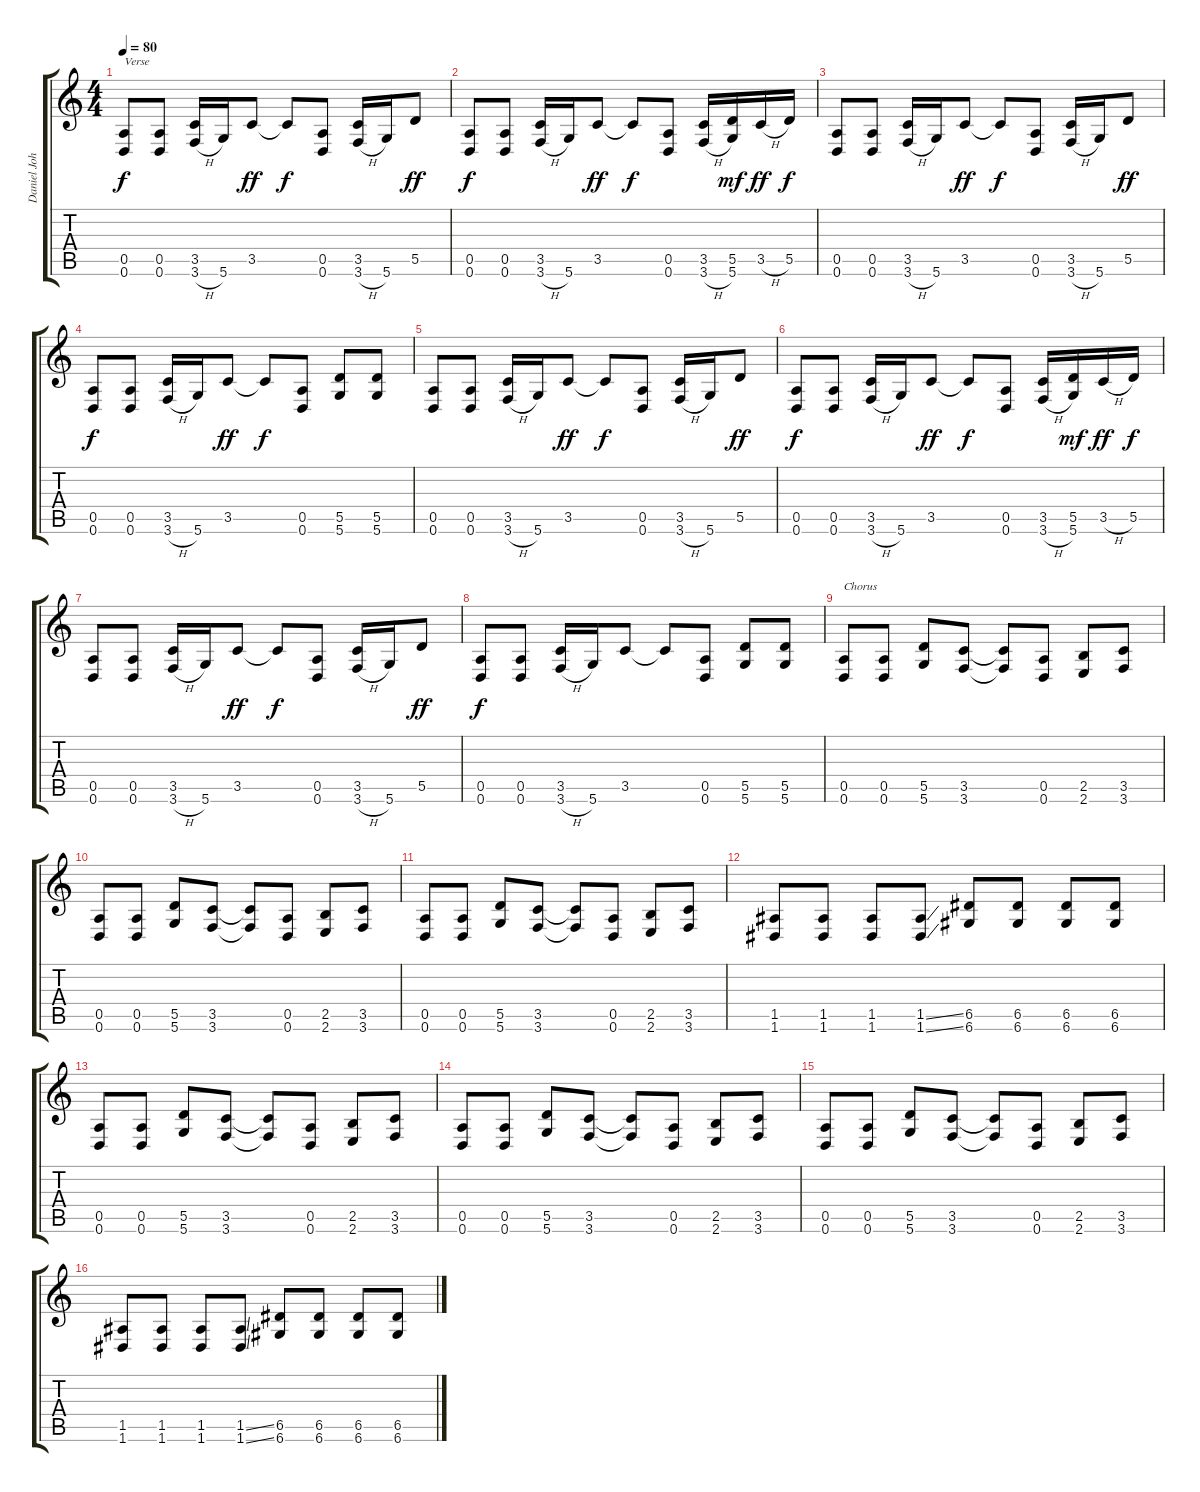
\track ("Daniel Johns (Gtr 1)" "Daniel Joh") {instrument distortionguitar}
\staff {score tabs}
\tuning (E4 B3 G3 D3 A2 D2) {hide}
\ts (4 4)
\tempo 80
\clef g2
\ks c
(0.5 0.6).8{txt "Verse" dy f} (0.5 0.6).8 (3.5 3.6{h}).16 5.6.16 3.5.8{dy ff} 3.5{t}.8{dy f} (0.5 0.6).8 (3.5 3.6{h}).16 5.6.16 5.5.8{dy ff} |
(0.5 0.6).8{dy f} (0.5 0.6).8 (3.5 3.6{h}).16 5.6.16 3.5.8{dy ff} 3.5{t}.8{dy f} (0.5 0.6).8 (3.5 3.6{h}).16 (5.5 5.6).16{dy mf} 3.5{h}.16{dy ff} 5.5.16{dy f} |
(0.5 0.6).8 (0.5 0.6).8 (3.5 3.6{h}).16 5.6.16 3.5.8{dy ff} 3.5{t}.8{dy f} (0.5 0.6).8 (3.5 3.6{h}).16 5.6.16 5.5.8{dy ff} |
(0.5 0.6).8{dy f} (0.5 0.6).8 (3.5 3.6{h}).16 5.6.16 3.5.8{dy ff} 3.5{t}.8{dy f} (0.5 0.6).8 (5.5 5.6).8 (5.5 5.6).8 |
(0.5 0.6).8 (0.5 0.6).8 (3.5 3.6{h}).16 5.6.16 3.5.8{dy ff} 3.5{t}.8{dy f} (0.5 0.6).8 (3.5 3.6{h}).16 5.6.16 5.5.8{dy ff} |
(0.5 0.6).8{dy f} (0.5 0.6).8 (3.5 3.6{h}).16 5.6.16 3.5.8{dy ff} 3.5{t}.8{dy f} (0.5 0.6).8 (3.5 3.6{h}).16 (5.5 5.6).16{dy mf} 3.5{h}.16{dy ff} 5.5.16{dy f} |
(0.5 0.6).8 (0.5 0.6).8 (3.5 3.6{h}).16 5.6.16 3.5.8{dy ff} 3.5{t}.8{dy f} (0.5 0.6).8 (3.5 3.6{h}).16 5.6.16 5.5.8{dy ff} |
(0.5 0.6).8{dy f} (0.5 0.6).8 (3.5 3.6{h}).16 5.6.16 3.5.8 3.5{t}.8 (0.5 0.6).8 (5.5 5.6).8 (5.5 5.6).8 |
(0.5 0.6).8{txt "Chorus"} (0.5 0.6).8 (5.5 5.6).8 (3.5 3.6).8 (3.5{t} 3.6{t}).8 (0.5 0.6).8 (2.5 2.6).8 (3.5 3.6).8 |
(0.5 0.6).8 (0.5 0.6).8 (5.5 5.6).8 (3.5 3.6).8 (3.5{t} 3.6{t}).8 (0.5 0.6).8 (2.5 2.6).8 (3.5 3.6).8 |
(0.5 0.6).8 (0.5 0.6).8 (5.5 5.6).8 (3.5 3.6).8 (3.5{t} 3.6{t}).8 (0.5 0.6).8 (2.5 2.6).8 (3.5 3.6).8 |
(1.5 1.6).8 (1.5 1.6).8 (1.5 1.6).8 (1.5{ss} 1.6{ss}).8 (6.5 6.6).8 (6.5 6.6).8 (6.5 6.6).8 (6.5 6.6).8 |
(0.5 0.6).8 (0.5 0.6).8 (5.5 5.6).8 (3.5 3.6).8 (3.5{t} 3.6{t}).8 (0.5 0.6).8 (2.5 2.6).8 (3.5 3.6).8 |
(0.5 0.6).8 (0.5 0.6).8 (5.5 5.6).8 (3.5 3.6).8 (3.5{t} 3.6{t}).8 (0.5 0.6).8 (2.5 2.6).8 (3.5 3.6).8 |
(0.5 0.6).8 (0.5 0.6).8 (5.5 5.6).8 (3.5 3.6).8 (3.5{t} 3.6{t}).8 (0.5 0.6).8 (2.5 2.6).8 (3.5 3.6).8 |
(1.5 1.6).8 (1.5 1.6).8 (1.5 1.6).8 (1.5{ss} 1.6{ss}).8 (6.5 6.6).8 (6.5 6.6).8 (6.5 6.6).8 (6.5 6.6).8
